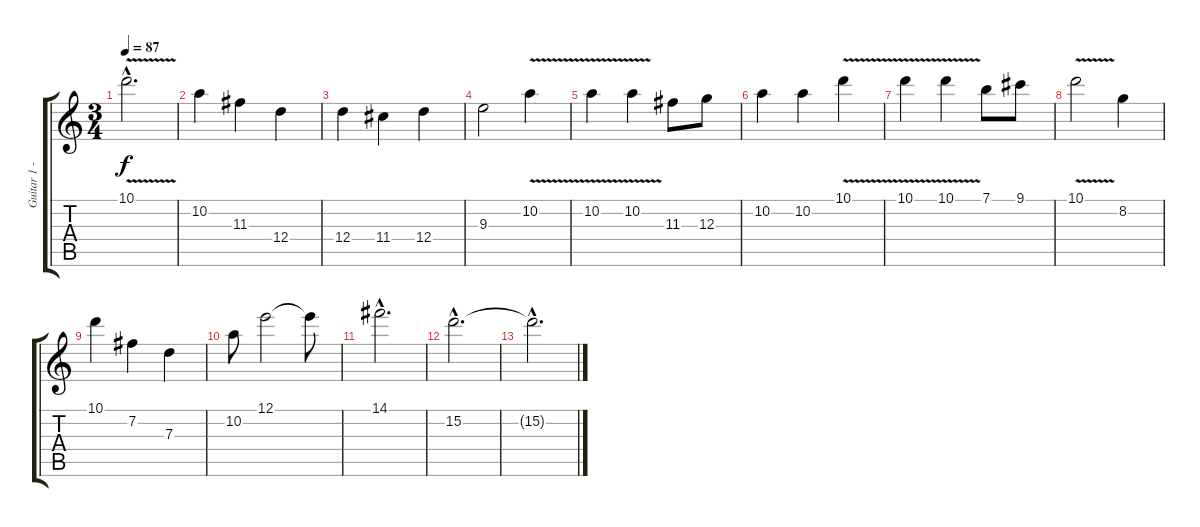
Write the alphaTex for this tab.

\track ("Guitar 1 - Lead" "Guitar 1 -") {instrument distortionguitar}
\staff {score tabs}
\tuning (E4 B3 G3 D3 A2 E2) {hide}
\ts (3 4)
\tempo 87
\clef g2
\ks c
10.1{v hac}.2{d dy f} |
10.2.4 11.3.4 12.4.4 |
12.4.4 11.4.4 12.4.4 |
9.3.2 10.2{v}.4 |
10.2{v}.4 10.2{v}.4 11.3.8 12.3.8 |
10.2.4 10.2.4 10.1{v}.4 |
10.1{v}.4 10.1{v}.4 7.1.8 9.1.8 |
10.1{v}.2 8.2.4 |
10.1.4 7.2.4 7.3.4 |
10.2.8 12.1.2 12.1{t}.8 |
14.1{hac}.2{d} |
15.2{hac}.2{d} |
15.2{hac t}.2{d}
